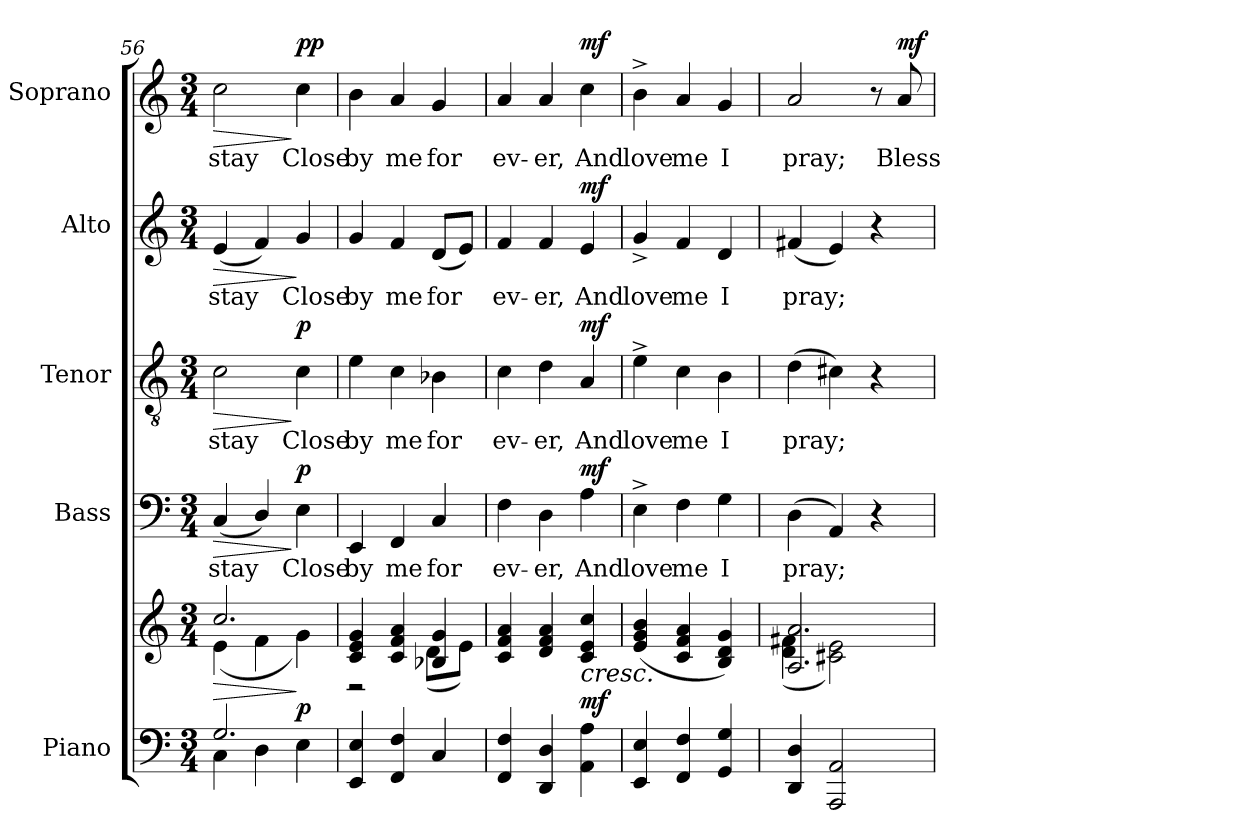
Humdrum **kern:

**kern	**kern	**dynam	**kern	**text	**dynam	**kern	**text	**dynam	**kern	**text	**dynam	**kern	**text	**dynam
*part5	*part5	*part5	*part4	*part4	*part4	*part3	*part3	*part3	*part2	*part2	*part2	*part1	*part1	*part1
*staff6	*staff5	*staff5/6	*staff4	*staff4	*staff4	*staff3	*staff3	*staff3	*staff2	*staff2	*staff2	*staff1	*staff1	*staff1
*I"Piano	*	*	*I"Bass	*	*	*I"Tenor	*	*	*I"Alto	*	*	*I"Soprano	*	*
*I'Pno.	*	*	*I'B.	*	*	*I'T.	*	*	*I'A.	*	*	*I'S.	*	*
!!LO:LB:g=z
*clefF4	*clefG2	*	*clefF4	*	*	*clefGv2	*	*	*clefG2	*	*	*clefG2	*	*
*	*	*	*	*	*	*ITrd7c12	*	*	*	*	*	*	*	*
*k[]	*k[]	*	*k[]	*	*	*k[]	*	*	*k[]	*	*	*k[]	*	*
*C:	*C:	*	*C:	*	*	*C:	*	*	*C:	*	*	*C:	*	*
*M3/4	*M3/4	*	*M3/4	*	*	*M3/4	*	*	*M3/4	*	*	*M3/4	*	*
=56	=56	=56	=56	=56	=56	=56	=56	=56	=56	=56	=56	=56	=56	=56
*^	*^	*	*	*	*	*	*	*	*	*	*	*	*	*
!	!	!	!	!LO:HP:b	!	!	!	!	!	!	!	!	!	!	!	!
!	!	!	!	!	!	!LO:LY:b:color=#000000	!LO:HP:b	!	!	!	!	!	!	!	!	!
!	!	!	!	!	!	!	!	!	!LO:LY:b:color=#000000	!LO:HP:b	!	!	!	!	!	!
!	!	!	!	!	!	!	!	!	!	!	!	!LO:LY:b:color=#000000	!LO:HP:b	!	!	!
!	!	!	!	!	!	!	!	!	!	!	!	!	!	!	!LO:LY:b:color=#000000	!LO:HP:b
2.Gi/	4Ci\	2.cci/	(4ei\	>	(4Ci/	stay	>	2Ci\	stay	>	(4ei/	stay	>	2cci\	stay	>
.	4Di\	.	4fi\	.	4Di/)	.	.	.	.	.	4fi/)	.	.	.	.	.
!	!	!	!	!	!	!LO:LY:b:color=#000000	!	!	!	!	!	!	!	!	!	!
!	!	!	!	!	!	!	!	!	!LO:LY:b:color=#000000	!	!	!	!	!	!	!
!	!	!	!	!	!	!	!	!	!	!	!	!LO:LY:b:color=#000000	!	!	!	!
!	!	!	!	!	!	!	!	!	!	!	!	!	!	!	!LO:LY:b:color=#000000	!
.	4Ei\	.	4gi\)	] p	4Ei\	Close	] p	4Ci\	Close	] p	4gi/	Close	]	4cci\	Close	] p p
*v	*v	*	*	*	*	*	*	*	*	*	*	*	*	*	*	*
=57	=57	=57	=57	=57	=57	=57	=57	=57	=57	=57	=57	=57	=57	=57	=57
*^	*	*	*	*	*	*	*	*	*	*	*	*	*	*	*
!	!	!	!	!	!	!LO:LY:b:color=#000000	!	!	!	!	!	!	!	!	!	!
*v	*v	*	*	*	*	*	*	*	*	*	*	*	*	*	*	*
*^	*	*	*	*	*	*	*	*	*	*	*	*	*	*	*
!	!	!	!	!	!	!	!	!	!LO:LY:b:color=#000000	!	!	!	!	!	!	!
*v	*v	*	*	*	*	*	*	*	*	*	*	*	*	*	*	*
*^	*	*	*	*	*	*	*	*	*	*	*	*	*	*	*
!	!	!	!	!	!	!	!	!	!	!	!	!LO:LY:b:color=#000000	!	!	!	!
*v	*v	*	*	*	*	*	*	*	*	*	*	*	*	*	*	*
*^	*	*	*	*	*	*	*	*	*	*	*	*	*	*	*
!	!	!	!	!	!	!	!	!	!	!	!	!	!	!	!LO:LY:b:color=#000000	!
*v	*v	*	*	*	*	*	*	*	*	*	*	*	*	*	*	*
4EEi/ 4Ei	4ci/ 4ei 4gi	2r	.	4EEi/	by	.	4Ei\	by	.	4gi/	by	.	4bi\	by	.
!	!	!	!	!	!LO:LY:b:color=#000000	!	!	!	!	!	!	!	!	!	!
!	!	!	!	!	!	!	!	!LO:LY:b:color=#000000	!	!	!	!	!	!	!
!	!	!	!	!	!	!	!	!	!	!	!LO:LY:b:color=#000000	!	!	!	!
!	!	!	!	!	!	!	!	!	!	!	!	!	!	!LO:LY:b:color=#000000	!
4FFi/ 4Fi	4ci/ 4fi 4ai	.	.	4FFi/	me	.	4Ci\	me	.	4fi/	me	.	4ai/	me	.
!	!	!	!	!	!LO:LY:b:color=#000000	!	!	!	!	!	!	!	!	!	!
!	!	!	!	!	!	!	!	!LO:LY:b:color=#000000	!	!	!	!	!	!	!
!	!	!	!	!	!	!	!	!	!	!	!LO:LY:b:color=#000000	!	!	!	!
!	!	!	!	!	!	!	!	!	!	!	!	!	!	!LO:LY:b:color=#000000	!
4Ci/	4B-Xi/ 4gi	(8di\L	.	4Ci/	for	.	4BB-Xi\	for	.	(8di/L	for	.	4gi/	for	.
.	.	8ei\J)	.	.	.	.	.	.	.	8ei/J)	.	.	.	.	.
*	*v	*v	*	*	*	*	*	*	*	*	*	*	*	*	*
=58	=58	=58	=58	=58	=58	=58	=58	=58	=58	=58	=58	=58	=58	=58
*	*^	*	*	*	*	*	*	*	*	*	*	*	*	*
!	!	!	!	!	!LO:LY:b:color=#000000	!	!	!	!	!	!	!	!	!	!
*	*v	*v	*	*	*	*	*	*	*	*	*	*	*	*	*
*	*^	*	*	*	*	*	*	*	*	*	*	*	*	*
!	!	!	!	!	!	!	!	!LO:LY:b:color=#000000	!	!	!	!	!	!	!
*	*v	*v	*	*	*	*	*	*	*	*	*	*	*	*	*
*	*^	*	*	*	*	*	*	*	*	*	*	*	*	*
!	!	!	!	!	!	!	!	!	!	!	!LO:LY:b:color=#000000	!	!	!	!
*	*v	*v	*	*	*	*	*	*	*	*	*	*	*	*	*
*	*^	*	*	*	*	*	*	*	*	*	*	*	*	*
!	!	!	!	!	!	!	!	!	!	!	!	!	!	!LO:LY:b:color=#000000	!
*	*v	*v	*	*	*	*	*	*	*	*	*	*	*	*	*
4FFi/ 4Fi	4ci/ 4fi 4ai	.	4Fi\	ev-	.	4Ci\	ev-	.	4fi/	ev-	.	4ai/	ev-	.
!	!	!	!	!LO:LY:b:color=#000000	!	!	!	!	!	!	!	!	!	!
!	!	!	!	!	!	!	!LO:LY:b:color=#000000	!	!	!	!	!	!	!
!	!	!	!	!	!	!	!	!	!	!LO:LY:b:color=#000000	!	!	!	!
!	!	!	!	!	!	!	!	!	!	!	!	!	!LO:LY:b:color=#000000	!
4DDi/ 4Di	4di/ 4fi 4ai	[	4Di\	-er,	.	4Di\	-er,	.	4fi/	-er,	.	4ai/	-er,	.
!	!	!LO:HP:b	!	!	!	!	!	!	!	!	!	!	!	!
!	!	!	!	!LO:LY:b:color=#000000	!	!	!	!	!	!	!	!	!	!
!	!	!	!	!	!	!	!LO:LY:b:color=#000000	!	!	!	!	!	!	!
!	!	!	!	!	!	!	!	!	!	!LO:LY:b:color=#000000	!	!	!	!
!	!	!	!	!	!	!	!	!	!	!	!	!	!LO:LY:b:color=#000000	!
4AAi\ 4Ai	4ci/ 4ei 4cci	< mf	4Ai\	And	mf	4AAi/	And	mf	4ei/	And	mf	4cci\	And	mf
=59	=59	=59	=59	=59	=59	=59	=59	=59	=59	=59	=59	=59	=59	=59
!	!	!	!	!LO:LY:b:color=#000000	!	!	!	!	!	!	!	!	!	!
!	!	!	!	!	!	!	!LO:LY:b:color=#000000	!	!	!	!	!	!	!
!	!	!	!	!	!	!	!	!	!	!LO:LY:b:color=#000000	!	!	!	!
!	!	!	!	!	!	!	!	!	!	!	!	!	!LO:LY:b:color=#000000	!
4EEi/ 4Ei	(4ei/ 4gi 4bi	.	4E^i\	love	.	4E^i\	love	.	4g^i/	love	.	4b^i\	love	.
!	!	!	!	!LO:LY:b:color=#000000	!	!	!	!	!	!	!	!	!	!
!	!	!	!	!	!	!	!LO:LY:b:color=#000000	!	!	!	!	!	!	!
!	!	!	!	!	!	!	!	!	!	!LO:LY:b:color=#000000	!	!	!	!
!	!	!	!	!	!	!	!	!	!	!	!	!	!LO:LY:b:color=#000000	!
4FFi/ 4Fi	4ci/ 4fi 4ai	.	4Fi\	me	.	4Ci\	me	.	4fi/	me	.	4ai/	me	.
!	!	!	!	!LO:LY:b:color=#000000	!	!	!	!	!	!	!	!	!	!
!	!	!	!	!	!	!	!LO:LY:b:color=#000000	!	!	!	!	!	!	!
!	!	!	!	!	!	!	!	!	!	!LO:LY:b:color=#000000	!	!	!	!
!	!	!	!	!	!	!	!	!	!	!	!	!	!LO:LY:b:color=#000000	!
4GGi/ 4Gi	4Bi/ 4di 4gi)	.	4Gi\	I	.	4BBi\	I	.	4di/	I	.	4gi/	I	.
=60	=60	=60	=60	=60	=60	=60	=60	=60	=60	=60	=60	=60	=60	=60
*	*^	*	*	*	*	*	*	*	*	*	*	*	*	*
!	!	!	!	!	!LO:LY:b:color=#000000	!	!	!	!	!	!	!	!	!	!
!	!	!	!	!	!	!	!	!LO:LY:b:color=#000000	!	!	!	!	!	!	!
!	!	!	!	!	!	!	!	!	!	!	!LO:LY:b:color=#000000	!	!	!	!
!	!	!	!	!	!	!	!	!	!	!	!	!	!	!LO:LY:b:color=#000000	!
4DDi/ 4Di	2.Ai/ 2.ai	(4di\ 4f#Xi	.	(4Di\	pray;	.	(4Di\	pray;	.	(4f#Xi/	pray;	.	2ai/	pray;	.
2AAAi/ 2AAi	.	2c#Xi\ 2ei)	.	4AAi/)	.	.	4C#Xi\)	.	.	4ei/)	.	.	.	.	.
.	.	.	.	4r	.	.	4r	.	.	4r	.	.	8r	.	.
!	!	!	!	!	!	!	!	!	!	!	!	!	!	!LO:LY:b:color=#000000	!
.	.	.	.	.	.	.	.	.	.	.	.	.	8ai/	Bless	mf
*	*v	*v	*	*	*	*	*	*	*	*	*	*	*	*	*
=	=	=	=	=	=	=	=	=	=	=	=	=	=	=
*-	*-	*-	*-	*-	*-	*-	*-	*-	*-	*-	*-	*-	*-	*-
